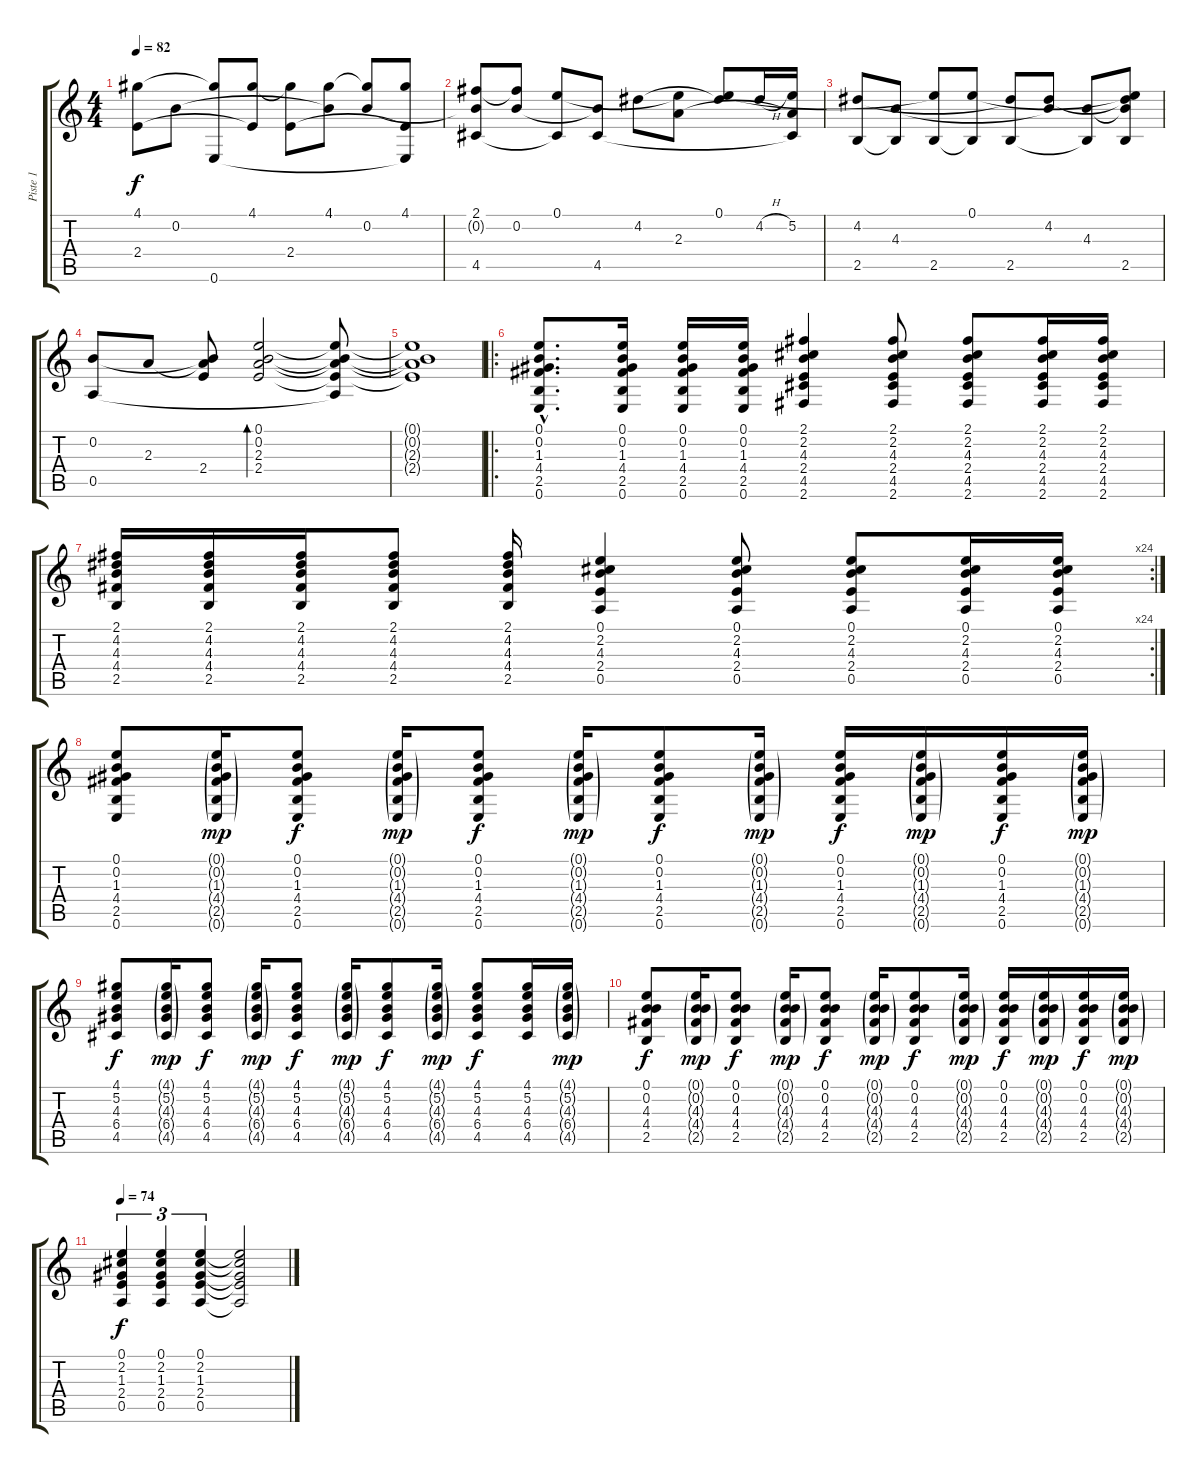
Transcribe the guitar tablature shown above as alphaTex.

\track ("Piste 1" "Piste 1") {instrument acousticguitarnylon}
\staff {score tabs}
\tuning (E4 B3 G3 D3 A2 E2) {hide}
\ts (4 4)
\tempo 82
\clef g2
\ks c
(4.1 2.4).8{dy f} 0.2.8 (4.1{t} 0.6).8 (4.1 2.4{t}).8 (4.1{t} 2.4).8 (4.1 0.2{t}).8 (4.1{t} 0.2).8 (4.1 2.4{t} 0.6{t}).8 |
(2.1 0.2{t} 4.5).8 (2.1{t} 0.2).8 (0.1 4.5{t}).8 (0.2{t} 4.5).8 4.2.8 (0.1{t} 2.3).8 (0.1 4.2{t}).8 4.2{h}.16 (5.2 2.3{t} 4.5{t}).16 |
(4.2 2.5).8 (4.3 2.5{t}).8 (0.1{t} 2.5).8 (0.1 2.5{t}).8 (4.2{t} 2.5).8 (4.2 4.3{t}).8 (4.3 2.5{t}).8 (0.1{t} 4.2{t} 4.3{t} 2.5).8 |
(0.2 0.5).8 2.3.8 (0.2{t} 2.3{t} 2.4).8 (0.1 0.2 2.3 2.4).2{bd 120} (0.1{t} 0.2{t} 2.3{t} 2.4{t} 0.5{t}).8 |
(0.1{t} 0.2{t} 2.3{t} 2.4{t}).1 |
\ro
(0.1{hac} 0.2{hac} 1.3{hac} 4.4{hac} 2.5{hac} 0.6{hac}).8{d} (0.1 0.2 1.3 4.4 2.5 0.6).16 (0.1 0.2 1.3 4.4 2.5 0.6).16 (0.1 0.2 1.3 4.4 2.5 0.6).16 (2.1 2.2 4.3 2.4 4.5 2.6).4 (2.1 2.2 4.3 2.4 4.5 2.6).8 (2.1 2.2 4.3 2.4 4.5 2.6).8 (2.1 2.2 4.3 2.4 4.5 2.6).16 (2.1 2.2 4.3 2.4 4.5 2.6).16 |
\rc 24
(2.1 4.2 4.3 4.4 2.5).16 (2.1 4.2 4.3 4.4 2.5).16 (2.1 4.2 4.3 4.4 2.5).16 (2.1 4.2 4.3 4.4 2.5).8 (2.1 4.2 4.3 4.4 2.5).16 (0.1 2.2 4.3 2.4 0.5).4 (0.1 2.2 4.3 2.4 0.5).8 (0.1 2.2 4.3 2.4 0.5).8 (0.1 2.2 4.3 2.4 0.5).16 (0.1 2.2 4.3 2.4 0.5).16 |
(0.1 0.2 1.3 4.4 2.5 0.6).8 (0.1{g} 0.2{g} 1.3{g} 4.4{g} 2.5{g} 0.6{g}).16{dy mp} (0.1 0.2 1.3 4.4 2.5 0.6).8{dy f} (0.1{g} 0.2{g} 1.3{g} 4.4{g} 2.5{g} 0.6{g}).16{dy mp} (0.1 0.2 1.3 4.4 2.5 0.6).8{dy f} (0.1{g} 0.2{g} 1.3{g} 4.4{g} 2.5{g} 0.6{g}).16{dy mp} (0.1 0.2 1.3 4.4 2.5 0.6).8{dy f} (0.1{g} 0.2{g} 1.3{g} 4.4{g} 2.5{g} 0.6{g}).16{dy mp} (0.1 0.2 1.3 4.4 2.5 0.6).16{dy f} (0.1{g} 0.2{g} 1.3{g} 4.4{g} 2.5{g} 0.6{g}).16{dy mp} (0.1 0.2 1.3 4.4 2.5 0.6).16{dy f} (0.1{g} 0.2{g} 1.3{g} 4.4{g} 2.5{g} 0.6{g}).16{dy mp} |
(4.1 5.2 4.3 6.4 4.5).8{dy f} (4.1{g} 5.2{g} 4.3{g} 6.4{g} 4.5{g}).16{dy mp} (4.1 5.2 4.3 6.4 4.5).8{dy f} (4.1{g} 5.2{g} 4.3{g} 6.4{g} 4.5{g}).16{dy mp} (4.1 5.2 4.3 6.4 4.5).8{dy f} (4.1{g} 5.2{g} 4.3{g} 6.4{g} 4.5{g}).16{dy mp} (4.1 5.2 4.3 6.4 4.5).8{dy f} (4.1{g} 5.2{g} 4.3{g} 6.4{g} 4.5{g}).16{dy mp} (4.1 5.2 4.3 6.4 4.5).8{dy f} (4.1 5.2 4.3 6.4 4.5).16 (4.1{g} 5.2{g} 4.3{g} 6.4{g} 4.5{g}).16{dy mp} |
(0.1 0.2 4.3 4.4 2.5).8{dy f} (0.1{g} 0.2{g} 4.3{g} 4.4{g} 2.5{g}).16{dy mp} (0.1 0.2 4.3 4.4 2.5).8{dy f} (0.1{g} 0.2{g} 4.3{g} 4.4{g} 2.5{g}).16{dy mp} (0.1 0.2 4.3 4.4 2.5).8{dy f} (0.1{g} 0.2{g} 4.3{g} 4.4{g} 2.5{g}).16{dy mp} (0.1 0.2 4.3 4.4 2.5).8{dy f} (0.1{g} 0.2{g} 4.3{g} 4.4{g} 2.5{g}).16{dy mp} (0.1 0.2 4.3 4.4 2.5).16{dy f} (0.1{g} 0.2{g} 4.3{g} 4.4{g} 2.5{g}).16{dy mp} (0.1 0.2 4.3 4.4 2.5).16{dy f} (0.1{g} 0.2{g} 4.3{g} 4.4{g} 2.5{g}).16{dy mp} |
\tempo 74
(0.1 2.2 1.3 2.4 0.5).4{tu (3 2) dy f} (0.1 2.2 1.3 2.4 0.5).4{tu (3 2)} (0.1 2.2 1.3 2.4 0.5).4{tu (3 2)} (0.1{t} 2.2{t} 1.3{t} 2.4{t} 0.5{t}).2
